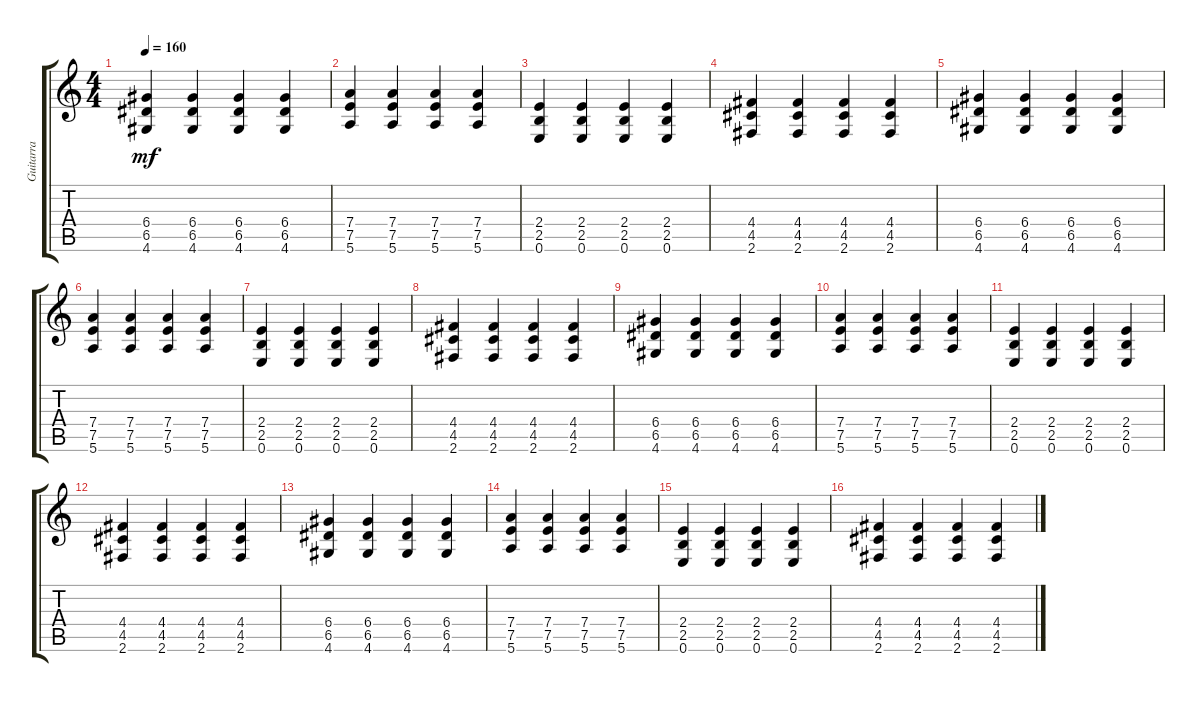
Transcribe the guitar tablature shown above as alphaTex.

\track ("Guitarra" "Guitarra") {instrument overdrivenguitar}
\staff {score tabs}
\tuning (E4 B3 G3 D3 A2 E2) {hide}
\ts (4 4)
\tempo 160
\clef g2
\ks c
(6.4 6.5 4.6).4{dy mf} (6.4 6.5 4.6).4 (6.4 6.5 4.6).4 (6.4 6.5 4.6).4 |
(7.4 7.5 5.6).4 (7.4 7.5 5.6).4 (7.4 7.5 5.6).4 (7.4 7.5 5.6).4 |
(2.4 2.5 0.6).4 (2.4 2.5 0.6).4 (2.4 2.5 0.6).4 (2.4 2.5 0.6).4 |
(4.4 4.5 2.6).4 (4.4 4.5 2.6).4 (4.4 4.5 2.6).4 (4.4 4.5 2.6).4 |
(6.4 6.5 4.6).4 (6.4 6.5 4.6).4 (6.4 6.5 4.6).4 (6.4 6.5 4.6).4 |
(7.4 7.5 5.6).4 (7.4 7.5 5.6).4 (7.4 7.5 5.6).4 (7.4 7.5 5.6).4 |
(2.4 2.5 0.6).4 (2.4 2.5 0.6).4 (2.4 2.5 0.6).4 (2.4 2.5 0.6).4 |
(4.4 4.5 2.6).4 (4.4 4.5 2.6).4 (4.4 4.5 2.6).4 (4.4 4.5 2.6).4 |
(6.4 6.5 4.6).4 (6.4 6.5 4.6).4 (6.4 6.5 4.6).4 (6.4 6.5 4.6).4 |
(7.4 7.5 5.6).4 (7.4 7.5 5.6).4 (7.4 7.5 5.6).4 (7.4 7.5 5.6).4 |
(2.4 2.5 0.6).4 (2.4 2.5 0.6).4 (2.4 2.5 0.6).4 (2.4 2.5 0.6).4 |
(4.4 4.5 2.6).4 (4.4 4.5 2.6).4 (4.4 4.5 2.6).4 (4.4 4.5 2.6).4 |
(6.4 6.5 4.6).4 (6.4 6.5 4.6).4 (6.4 6.5 4.6).4 (6.4 6.5 4.6).4 |
(7.4 7.5 5.6).4 (7.4 7.5 5.6).4 (7.4 7.5 5.6).4 (7.4 7.5 5.6).4 |
(2.4 2.5 0.6).4 (2.4 2.5 0.6).4 (2.4 2.5 0.6).4 (2.4 2.5 0.6).4 |
(4.4 4.5 2.6).4 (4.4 4.5 2.6).4 (4.4 4.5 2.6).4 (4.4 4.5 2.6).4
